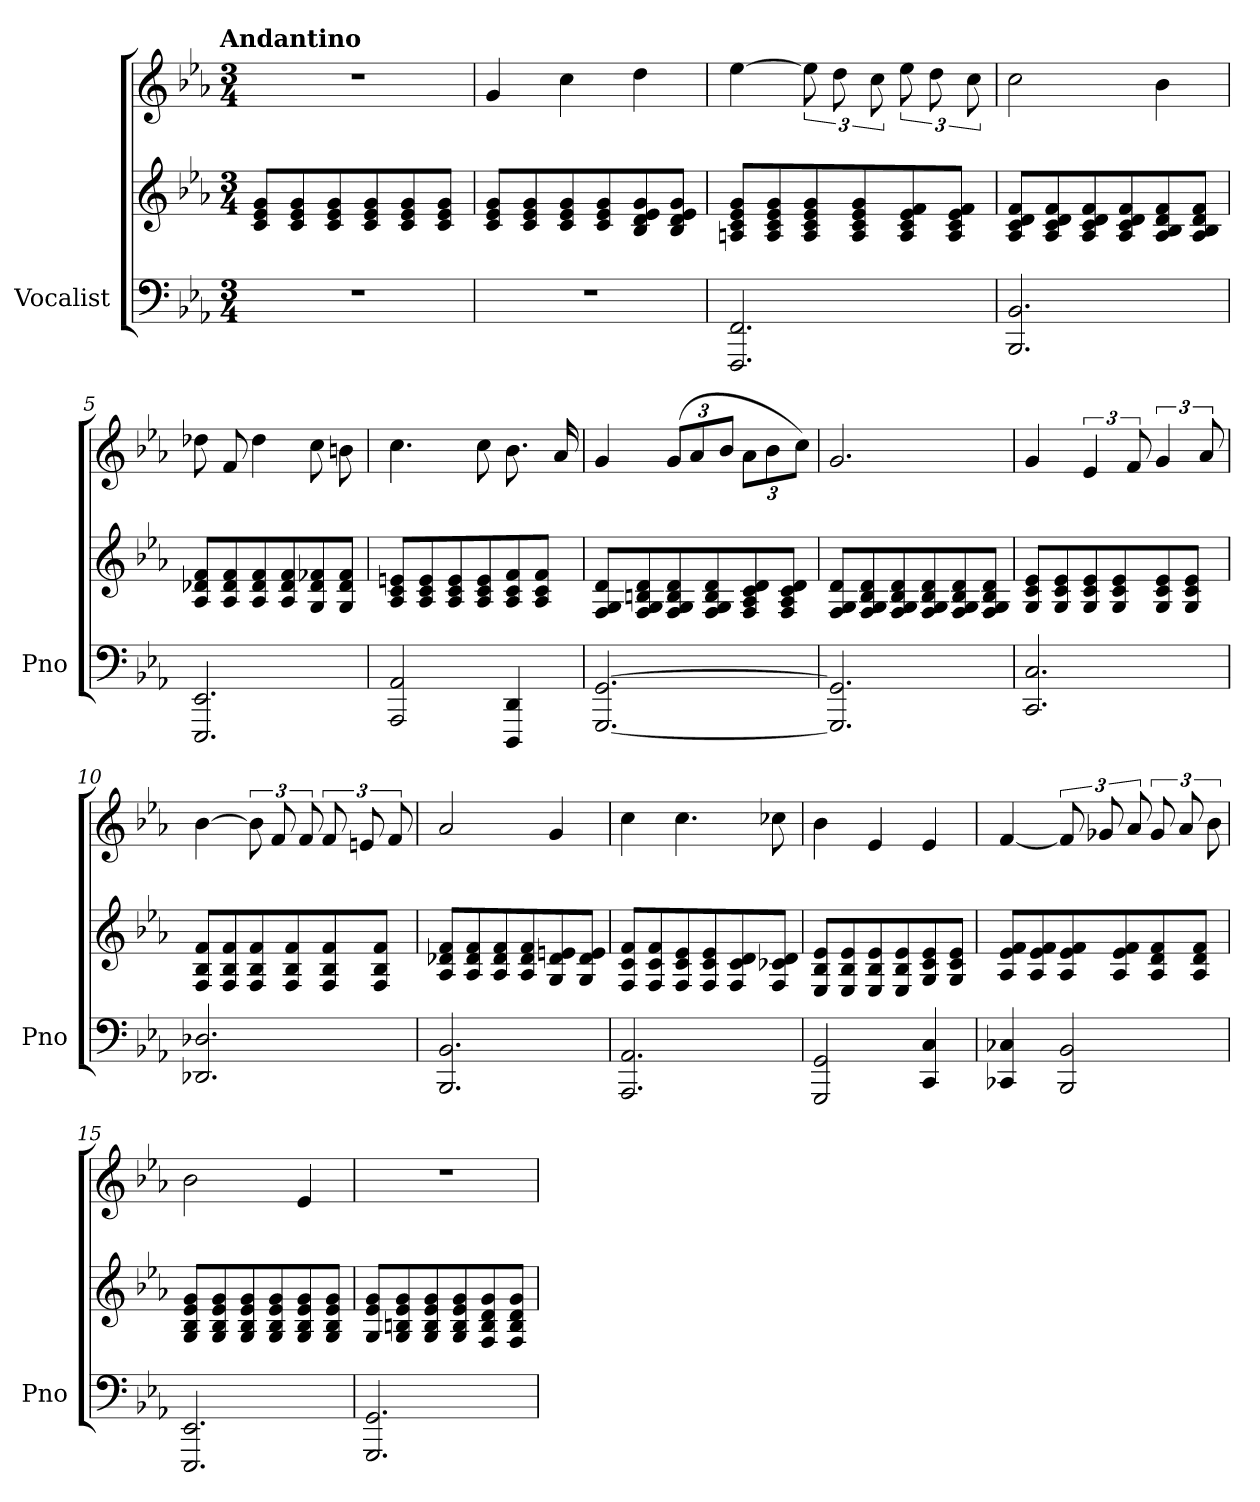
**kern	**kern	**kern
*part1	*part1	*part1
*staff3	*staff2	*staff1
*I"Vocalist	*	*
*I'Pno	*	*
*clefF4	*clefG2	*clefG2
*k[b-e-a-]	*k[b-e-a-]	*k[b-e-a-]
*c:	*c:	*c:
!!LO:TX:omd:t=Andantino
*M3/4	*M3/4	*M3/4
*MM66	*MM66	*MM66
=1	=1	=1
2.r	8c/ 8e-/ 8g/L	2.r
.	8c/ 8e-/ 8g/	.
.	8c/ 8e-/ 8g/	.
.	8c/ 8e-/ 8g/	.
.	8c/ 8e-/ 8g/	.
.	8c/ 8e-/ 8g/J	.
=2	=2	=2
2.r	8c/ 8e-/ 8g/L	4g/
.	8c/ 8e-/ 8g/	.
.	8c/ 8e-/ 8g/	4cc\
.	8c/ 8e-/ 8g/	.
.	8B-/ 8d/ 8e-/ 8g/	4dd\
.	8B-/ 8d/ 8e-/ 8g/J	.
=3	=3	=3
2.FFF/ 2.FF/	8An/ 8c/ 8e-/ 8g/L	[4ee-\
.	8A/ 8c/ 8e-/ 8g/	.
.	8A/ 8c/ 8e-/ 8g/	12ee-\]
.	.	12dd\
.	8A/ 8c/ 8e-/ 8g/	.
.	.	12cc\
.	8A/ 8c/ 8e-/ 8f/	12ee-\
.	.	12dd\
.	8A/ 8c/ 8e-/ 8f/J	.
.	.	12cc\
=4	=4	=4
2.BBB-/ 2.BB-/	8A-/ 8c/ 8d/ 8f/L	2cc\
.	8A-/ 8c/ 8d/ 8f/	.
.	8A-/ 8c/ 8d/ 8f/	.
.	8A-/ 8c/ 8d/ 8f/	.
.	8A-/ 8B-/ 8d/ 8f/	4b-\
.	8A-/ 8B-/ 8d/ 8f/J	.
=5	=5	=5
2.EEE-/ 2.EE-/	8A-/ 8d-X/ 8f/L	8dd-X\
.	8A-/ 8d-/ 8f/	8f/
.	8A-/ 8d-/ 8f/	4dd-\
.	8A-/ 8d-/ 8f/	.
.	8G/ 8d-/ 8f-X/	8cc\
.	8G/ 8d-/ 8f-/J	8bn\
=6	=6	=6
2AAA-/ 2AA-/	8A-/ 8c/ 8en/L	4.cc\
.	8A-/ 8c/ 8e/	.
.	8A-/ 8c/ 8e/	.
.	8A-/ 8c/ 8e/	8cc\
4DDD/ 4DD/	8A-/ 8c/ 8f/	8.b-\
.	8A-/ 8c/ 8f/J	.
.	.	16a-/
=7	=7	=7
[2.GGG/ [2.GG/	8F/ 8G/ 8d/L	4g/
.	8F/ 8G/ 8Bn/ 8d/	.
.	8F/ 8G/ 8B/ 8d/	(12g/L
.	.	12a-/
.	8F/ 8G/ 8B/ 8d/	.
.	.	12b-/J
.	8F/ 8A-/ 8c/ 8d/	12a-\L
.	.	12b-\
.	8F/ 8A-/ 8c/ 8d/J	.
.	.	12cc\J)
=8	=8	=8
2.GGG]/ 2.GG]/	8F/ 8G/ 8d/L	2.g/
.	8F/ 8G/ 8B-/ 8d/	.
.	8F/ 8G/ 8B-/ 8d/	.
.	8F/ 8G/ 8B-/ 8d/	.
.	8F/ 8G/ 8B-/ 8d/	.
.	8F/ 8G/ 8B-/ 8d/J	.
=9	=9	=9
2.CC/ 2.C/	8G/ 8c/ 8e-/L	4g/
.	8G/ 8c/ 8e-/	.
.	8G/ 8c/ 8e-/	6e-/
.	8G/ 8c/ 8e-/	.
.	.	12f/
.	8G/ 8c/ 8e-/	6g/
.	8G/ 8c/ 8e-/J	.
.	.	12a-/
=10	=10	=10
2.DD-X/ 2.D-X/	8F/ 8B-/ 8f/L	[4b-\
.	8F/ 8B-/ 8f/	.
.	8F/ 8B-/ 8f/	12b-\]
.	.	12f/
.	8F/ 8B-/ 8f/	.
.	.	12f/
.	8F/ 8B-/ 8f/	12f/
.	.	12en/
.	8F/ 8B-/ 8f/J	.
.	.	12f/
=11	=11	=11
2.BBB-/ 2.BB-/	8A-/ 8d-X/ 8f/L	2a-/
.	8A-/ 8d-/ 8f/	.
.	8A-/ 8d-/ 8f/	.
.	8A-/ 8d-/ 8f/	.
.	8G/ 8d-/ 8en/	4g/
.	8G/ 8d-/ 8e/J	.
=12	=12	=12
2.AAA-/ 2.AA-/	8F/ 8c/ 8f/L	4cc\
.	8F/ 8c/ 8f/	.
.	8F/ 8c/ 8e-/	4.cc\
.	8F/ 8c/ 8e-/	.
.	8F/ 8c/ 8d/	.
.	8F/ 8c-X/ 8d/J	8cc-X\
=13	=13	=13
2GGG/ 2GG/	8E-/ 8B-/ 8e-/L	4b-\
.	8E-/ 8B-/ 8e-/	.
.	8E-/ 8B-/ 8e-/	4e-/
.	8E-/ 8B-/ 8e-/	.
4CC/ 4C/	8G/ 8c/ 8e-/	4e-/
.	8G/ 8c/ 8e-/J	.
=14	=14	=14
4CC-X/ 4C-X/	8A-/ 8e-/ 8f/L	[4f/
.	8A-/ 8e-/ 8f/	.
2BBB-/ 2BB-/	8A-/ 8e-/ 8f/	12f/]
.	.	12g-X/
.	8A-/ 8e-/ 8f/	.
.	.	12a-/
.	8A-/ 8d/ 8f/	12g-/
.	.	12a-/
.	8A-/ 8d/ 8f/J	.
.	.	12b-\
=15	=15	=15
2.EEE-/ 2.EE-/	8G/ 8B-/ 8e-/ 8g/L	2b-\
.	8G/ 8B-/ 8e-/ 8g/	.
.	8G/ 8B-/ 8e-/ 8g/	.
.	8G/ 8B-/ 8e-/ 8g/	.
.	8G/ 8B-/ 8e-/ 8g/	4e-/
.	8G/ 8B-/ 8e-/ 8g/J	.
=16	=16	=16
2.GGG/ 2.GG/	8G/ 8e-/ 8g/L	2.r
.	8G/ 8Bn/ 8e-/ 8g/	.
.	8G/ 8B/ 8e-/ 8g/	.
.	8G/ 8B/ 8e-/ 8g/	.
.	8F/ 8B/ 8d/ 8g/	.
.	8F/ 8B/ 8d/ 8g/J	.
=	=	=
*-	*-	*-
